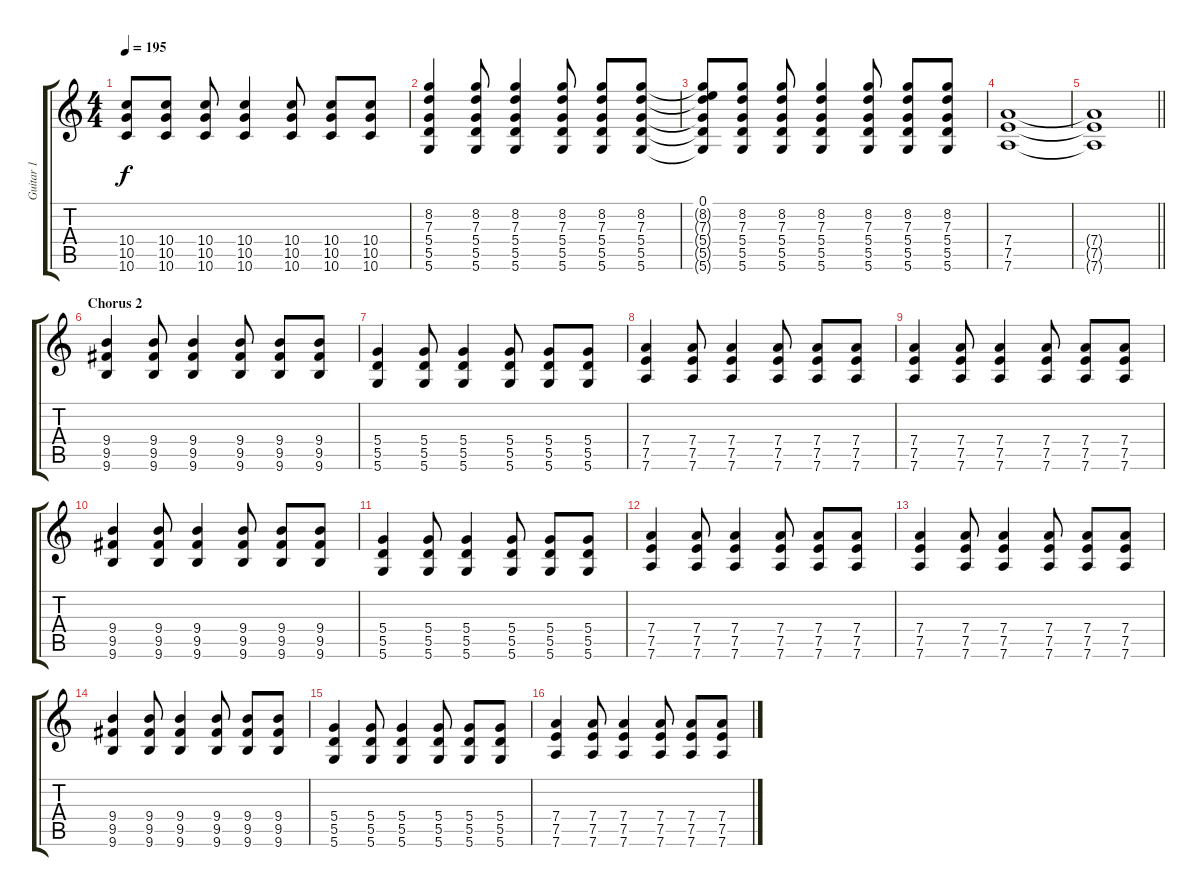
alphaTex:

\track ("Guitar 1" "Guitar 1") {instrument distortionguitar}
\staff {score tabs}
\tuning (E4 B3 G3 D3 A2 D2) {hide}
\ts (4 4)
\tempo 195
\clef g2
\ks c
(10.4{t} 10.5{t} 10.6{t}).8{dy f} (10.4 10.5 10.6).8 (10.4 10.5 10.6).8 (10.4 10.5 10.6).4 (10.4 10.5 10.6).8 (10.4 10.5 10.6).8 (10.4 10.5 10.6).8 |
(8.2 7.3 5.4 5.5 5.6).4 (8.2 7.3 5.4 5.5 5.6).8 (8.2 7.3 5.4 5.5 5.6).4 (8.2 7.3 5.4 5.5 5.6).8 (8.2 7.3 5.4 5.5 5.6).8 (8.2 7.3 5.4 5.5 5.6).8 |
(0.1 8.2{t} 7.3{t} 5.4{t} 5.5{t} 5.6{t}).8 (8.2 7.3 5.4 5.5 5.6).8 (8.2 7.3 5.4 5.5 5.6).8 (8.2 7.3 5.4 5.5 5.6).4 (8.2 7.3 5.4 5.5 5.6).8 (8.2 7.3 5.4 5.5 5.6).8 (8.2 7.3 5.4 5.5 5.6).8 |
(7.4 7.5 7.6).1 |
\barLineRight lightlight
(7.4{t} 7.5{t} 7.6{t}).1 |
\section ("" "Chorus 2")
(9.4 9.5 9.6).4 (9.4 9.5 9.6).8 (9.4 9.5 9.6).4 (9.4 9.5 9.6).8 (9.4 9.5 9.6).8 (9.4 9.5 9.6).8 |
(5.4 5.5 5.6).4 (5.4 5.5 5.6).8 (5.4 5.5 5.6).4 (5.4 5.5 5.6).8 (5.4 5.5 5.6).8 (5.4 5.5 5.6).8 |
(7.4 7.5 7.6).4 (7.4 7.5 7.6).8 (7.4 7.5 7.6).4 (7.4 7.5 7.6).8 (7.4 7.5 7.6).8 (7.4 7.5 7.6).8 |
(7.4 7.5 7.6).4 (7.4 7.5 7.6).8 (7.4 7.5 7.6).4 (7.4 7.5 7.6).8 (7.4 7.5 7.6).8 (7.4 7.5 7.6).8 |
(9.4 9.5 9.6).4 (9.4 9.5 9.6).8 (9.4 9.5 9.6).4 (9.4 9.5 9.6).8 (9.4 9.5 9.6).8 (9.4 9.5 9.6).8 |
(5.4 5.5 5.6).4 (5.4 5.5 5.6).8 (5.4 5.5 5.6).4 (5.4 5.5 5.6).8 (5.4 5.5 5.6).8 (5.4 5.5 5.6).8 |
(7.4 7.5 7.6).4 (7.4 7.5 7.6).8 (7.4 7.5 7.6).4 (7.4 7.5 7.6).8 (7.4 7.5 7.6).8 (7.4 7.5 7.6).8 |
(7.4 7.5 7.6).4 (7.4 7.5 7.6).8 (7.4 7.5 7.6).4 (7.4 7.5 7.6).8 (7.4 7.5 7.6).8 (7.4 7.5 7.6).8 |
(9.4 9.5 9.6).4 (9.4 9.5 9.6).8 (9.4 9.5 9.6).4 (9.4 9.5 9.6).8 (9.4 9.5 9.6).8 (9.4 9.5 9.6).8 |
(5.4 5.5 5.6).4 (5.4 5.5 5.6).8 (5.4 5.5 5.6).4 (5.4 5.5 5.6).8 (5.4 5.5 5.6).8 (5.4 5.5 5.6).8 |
(7.4 7.5 7.6).4 (7.4 7.5 7.6).8 (7.4 7.5 7.6).4 (7.4 7.5 7.6).8 (7.4 7.5 7.6).8 (7.4 7.5 7.6).8
